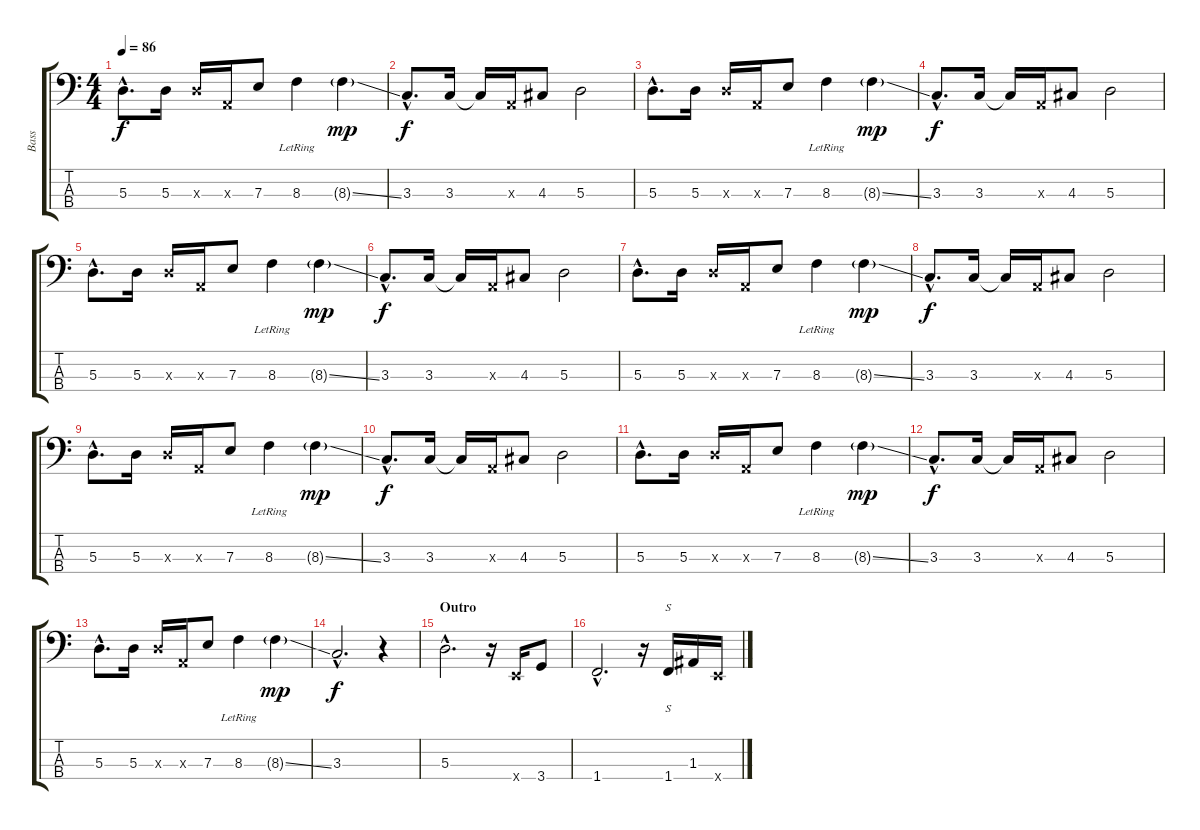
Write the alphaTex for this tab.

\track ("Bass" "Bass") {instrument electricbassfinger}
\staff {score tabs}
\tuning (G2 D2 A1 E1) {hide}
\ts (4 4)
\tempo 86
\clef f4
\ks c
5.3{hac}.8{d dy f} 5.3.16 5.3{x}.16 0.3{x}.16 7.3.8 8.3{lr}.4 8.3{ss g}.4{dy mp} |
3.3{hac}.8{d dy f} 3.3.16 3.3{t}.16 0.3{x}.16 4.3.8 5.3.2 |
5.3{hac}.8{d} 5.3.16 5.3{x}.16 0.3{x}.16 7.3.8 8.3{lr}.4 8.3{ss g}.4{dy mp} |
3.3{hac}.8{d dy f} 3.3.16 3.3{t}.16 0.3{x}.16 4.3.8 5.3.2 |
5.3{hac}.8{d} 5.3.16 5.3{x}.16 0.3{x}.16 7.3.8 8.3{lr}.4 8.3{ss g}.4{dy mp} |
3.3{hac}.8{d dy f} 3.3.16 3.3{t}.16 0.3{x}.16 4.3.8 5.3.2 |
5.3{hac}.8{d} 5.3.16 5.3{x}.16 0.3{x}.16 7.3.8 8.3{lr}.4 8.3{ss g}.4{dy mp} |
3.3{hac}.8{d dy f} 3.3.16 3.3{t}.16 0.3{x}.16 4.3.8 5.3.2 |
5.3{hac}.8{d} 5.3.16 5.3{x}.16 0.3{x}.16 7.3.8 8.3{lr}.4 8.3{ss g}.4{dy mp} |
3.3{hac}.8{d dy f} 3.3.16 3.3{t}.16 0.3{x}.16 4.3.8 5.3.2 |
5.3{hac}.8{d} 5.3.16 5.3{x}.16 0.3{x}.16 7.3.8 8.3{lr}.4 8.3{ss g}.4{dy mp} |
3.3{hac}.8{d dy f} 3.3.16 3.3{t}.16 0.3{x}.16 4.3.8 5.3.2 |
5.3{hac}.8{d} 5.3.16 5.3{x}.16 0.3{x}.16 7.3.8 8.3{lr}.4 8.3{ss g}.4{dy mp} |
3.3{hac}.2{d dy f} r.4 |
\section ("" "Outro")
5.3{hac}.2{d} r.16 0.4{x}.16 3.4.8 |
1.4{hac}.2{d} r.16 1.4.16{s} 1.3.16 0.4{x}.16
